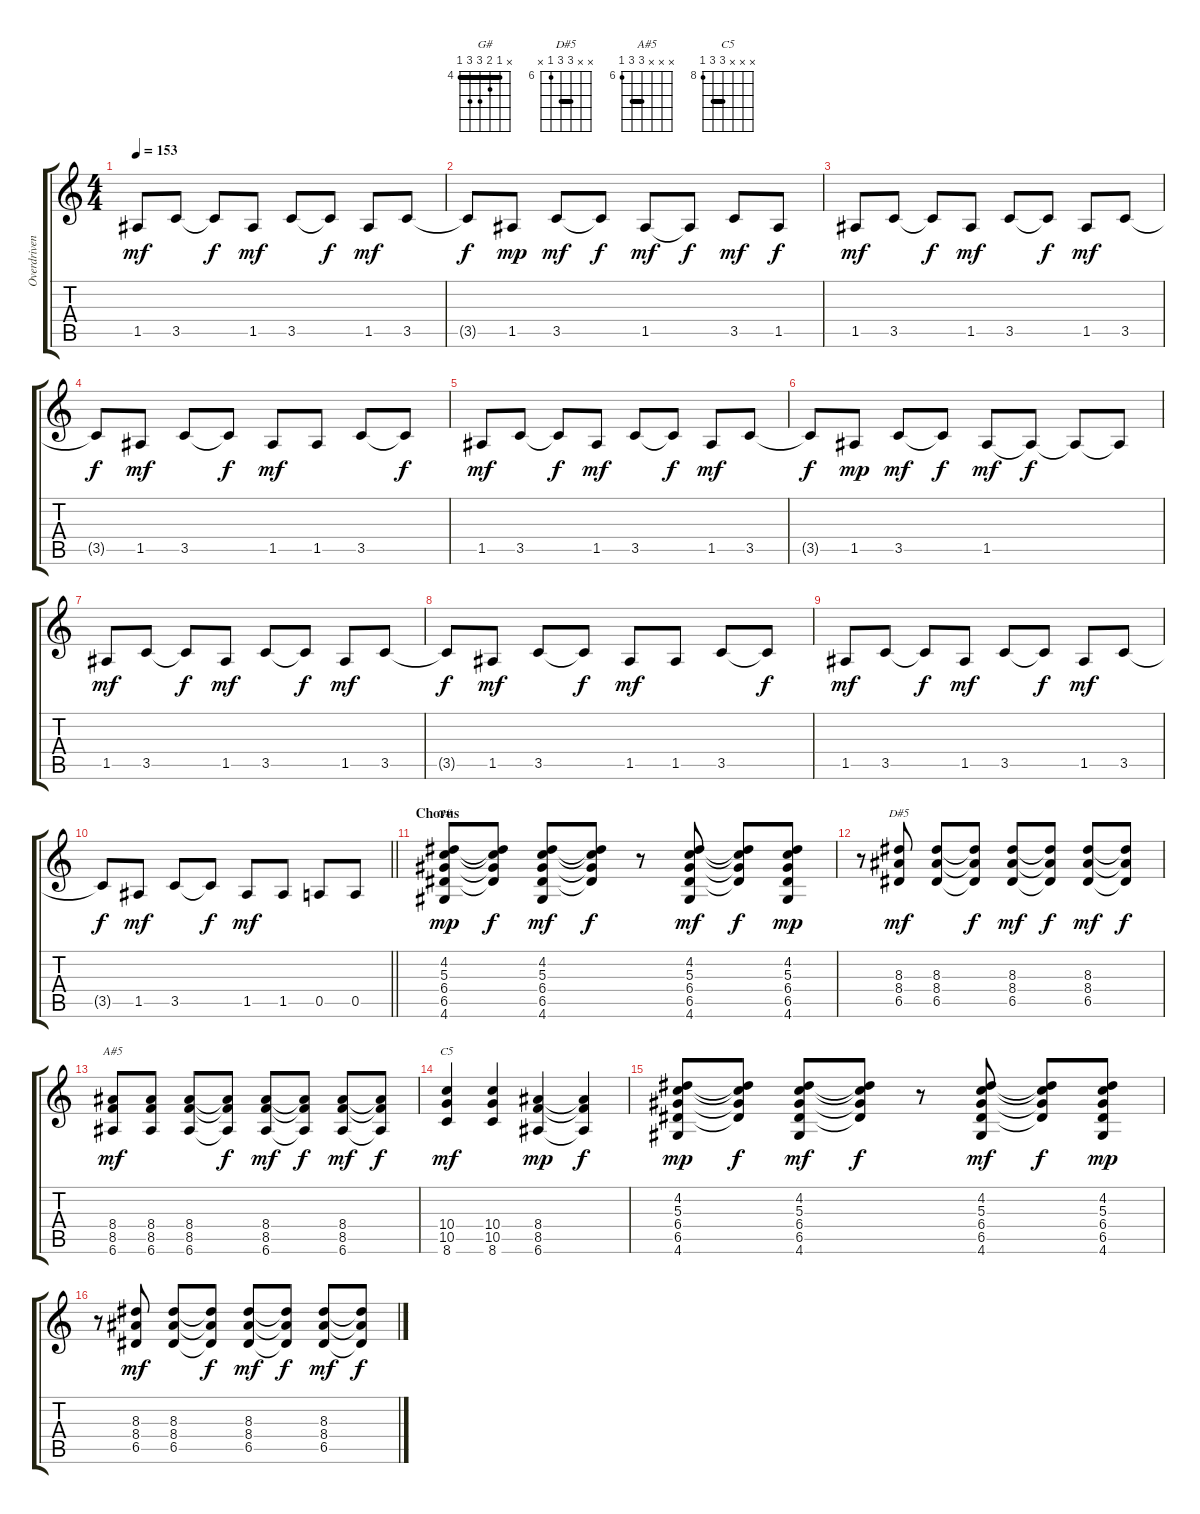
\track ("Overdriven Guitar" "Overdriven") {instrument overdrivenguitar}
\staff {score tabs}
\tuning (E4 B3 G3 D3 A2 E2) {hide}
\chord ("G#" x 4 5 6 6 4) {firstfret 4 barre 4}
\chord ("D#5" x x 8 8 6 x) {firstfret 6 barre 8}
\chord ("A#5" x x x 8 8 6) {firstfret 6 barre 8}
\chord ("C5" x x x 10 10 8) {firstfret 8 barre 10}
\ts (4 4)
\tempo 153
\clef g2
\ks c
1.5.8{dy mf} 3.5.8 3.5{t}.8{dy f} 1.5.8{dy mf} 3.5.8 3.5{t}.8{dy f} 1.5.8{dy mf} 3.5.8 |
3.5{t}.8{dy f} 1.5.8{dy mp} 3.5.8{dy mf} 3.5{t}.8{dy f} 1.5.8{dy mf} 1.5{t}.8{dy f} 3.5.8{dy mf} 1.5.8{dy f} |
1.5.8{dy mf} 3.5.8 3.5{t}.8{dy f} 1.5.8{dy mf} 3.5.8 3.5{t}.8{dy f} 1.5.8{dy mf} 3.5.8 |
3.5{t}.8{dy f} 1.5.8{dy mf} 3.5.8 3.5{t}.8{dy f} 1.5.8{dy mf} 1.5.8 3.5.8 3.5{t}.8{dy f} |
1.5.8{dy mf} 3.5.8 3.5{t}.8{dy f} 1.5.8{dy mf} 3.5.8 3.5{t}.8{dy f} 1.5.8{dy mf} 3.5.8 |
3.5{t}.8{dy f} 1.5.8{dy mp} 3.5.8{dy mf} 3.5{t}.8{dy f} 1.5.8{dy mf} 1.5{t}.8{dy f} 1.5{t}.8 1.5{t}.8 |
1.5.8{dy mf} 3.5.8 3.5{t}.8{dy f} 1.5.8{dy mf} 3.5.8 3.5{t}.8{dy f} 1.5.8{dy mf} 3.5.8 |
3.5{t}.8{dy f} 1.5.8{dy mf} 3.5.8 3.5{t}.8{dy f} 1.5.8{dy mf} 1.5.8 3.5.8 3.5{t}.8{dy f} |
1.5.8{dy mf} 3.5.8 3.5{t}.8{dy f} 1.5.8{dy mf} 3.5.8 3.5{t}.8{dy f} 1.5.8{dy mf} 3.5.8 |
\barLineRight lightlight
3.5{t}.8{dy f} 1.5.8{dy mf} 3.5.8 3.5{t}.8{dy f} 1.5.8{dy mf} 1.5.8 0.5.8 0.5.8 |
\section ("" "Chorus")
(4.2 5.3 6.4 6.5 4.6).8{ch "G#" dy mp} (4.2{t} 5.3{t} 6.4{t} 6.5{t}).8{dy f} (4.2 5.3 6.4 6.5 4.6).8{dy mf} (4.2{t} 5.3{t} 6.4{t} 6.5{t}).8{dy f} r.8 (4.2 5.3 6.4 6.5 4.6).8{dy mf} (4.2{t} 5.3{t} 6.4{t} 6.5{t}).8{dy f} (4.2 5.3 6.4 6.5 4.6).8{dy mp} |
r.8 (8.3 8.4 6.5).8{ch "D#5" dy mf} (8.3 8.4 6.5).8 (8.3{t} 8.4{t} 6.5{t}).8{dy f} (8.3 8.4 6.5).8{dy mf} (8.3{t} 8.4{t} 6.5{t}).8{dy f} (8.3 8.4 6.5).8{dy mf} (8.3{t} 8.4{t} 6.5{t}).8{dy f} |
(8.4 8.5 6.6).8{ch "A#5" dy mf} (8.4 8.5 6.6).8 (8.4 8.5 6.6).8 (8.4{t} 8.5{t} 6.6{t}).8{dy f} (8.4 8.5 6.6).8{dy mf} (8.4{t} 8.5{t} 6.6{t}).8{dy f} (8.4 8.5 6.6).8{dy mf} (8.4{t} 8.5{t} 6.6{t}).8{dy f} |
(10.4 10.5 8.6).4{ch "C5" dy mf} (10.4 10.5 8.6).4 (8.4 8.5 6.6).4{dy mp} (8.4{t} 8.5{t} 6.6{t}).4{dy f} |
(4.2 5.3 6.4 6.5 4.6).8{dy mp} (4.2{t} 5.3{t} 6.4{t} 6.5{t}).8{dy f} (4.2 5.3 6.4 6.5 4.6).8{dy mf} (4.2{t} 5.3{t} 6.4{t} 6.5{t}).8{dy f} r.8 (4.2 5.3 6.4 6.5 4.6).8{dy mf} (4.2{t} 5.3{t} 6.4{t} 6.5{t}).8{dy f} (4.2 5.3 6.4 6.5 4.6).8{dy mp} |
r.8 (8.3 8.4 6.5).8{dy mf} (8.3 8.4 6.5).8 (8.3{t} 8.4{t} 6.5{t}).8{dy f} (8.3 8.4 6.5).8{dy mf} (8.3{t} 8.4{t} 6.5{t}).8{dy f} (8.3 8.4 6.5).8{dy mf} (8.3{t} 8.4{t} 6.5{t}).8{dy f}
